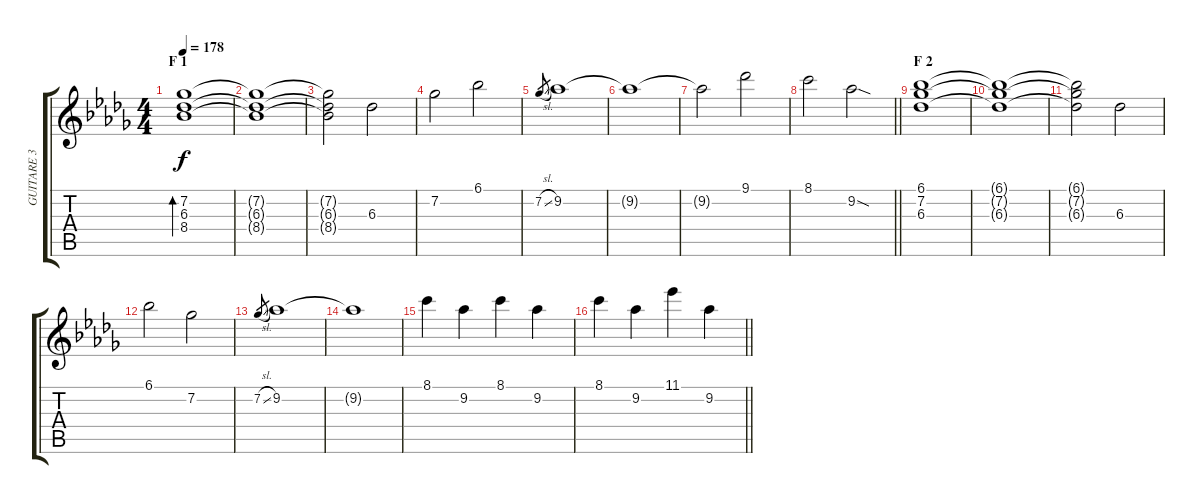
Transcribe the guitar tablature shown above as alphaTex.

\track ("GUITARE 3" "GUITARE 3") {instrument distortionguitar}
\staff {score tabs}
\tuning (E4 B3 G3 D3 A2 E2) {hide}
\ts (4 4)
\section ("" "F 1")
\tempo 178
\clef g2
\ks db
(7.2 6.3 8.4).1{bd 60 dy f} |
(7.2{t} 6.3{t} 8.4{t}).1 |
(7.2{t} 6.3{t} 8.4{t}).2 6.3.2 |
7.2.2 6.1.2 |
7.2{sl}.8{gr} 9.2.1 |
9.2{t}.1 |
9.2{t}.2 9.1.2 |
\barLineRight lightlight
8.1.2 9.2{sod}.2 |
\section ("" "F 2")
(6.1 7.2 6.3).1 |
(6.1{t} 7.2{t} 6.3{t}).1 |
(6.1{t} 7.2{t} 6.3{t}).2 6.3.2 |
6.1.2 7.2.2 |
7.2{sl}.8{gr} 9.2.1 |
9.2{t}.1 |
8.1.4 9.2.4 8.1.4 9.2.4 |
\barLineRight lightlight
8.1.4 9.2.4 11.1.4 9.2.4
